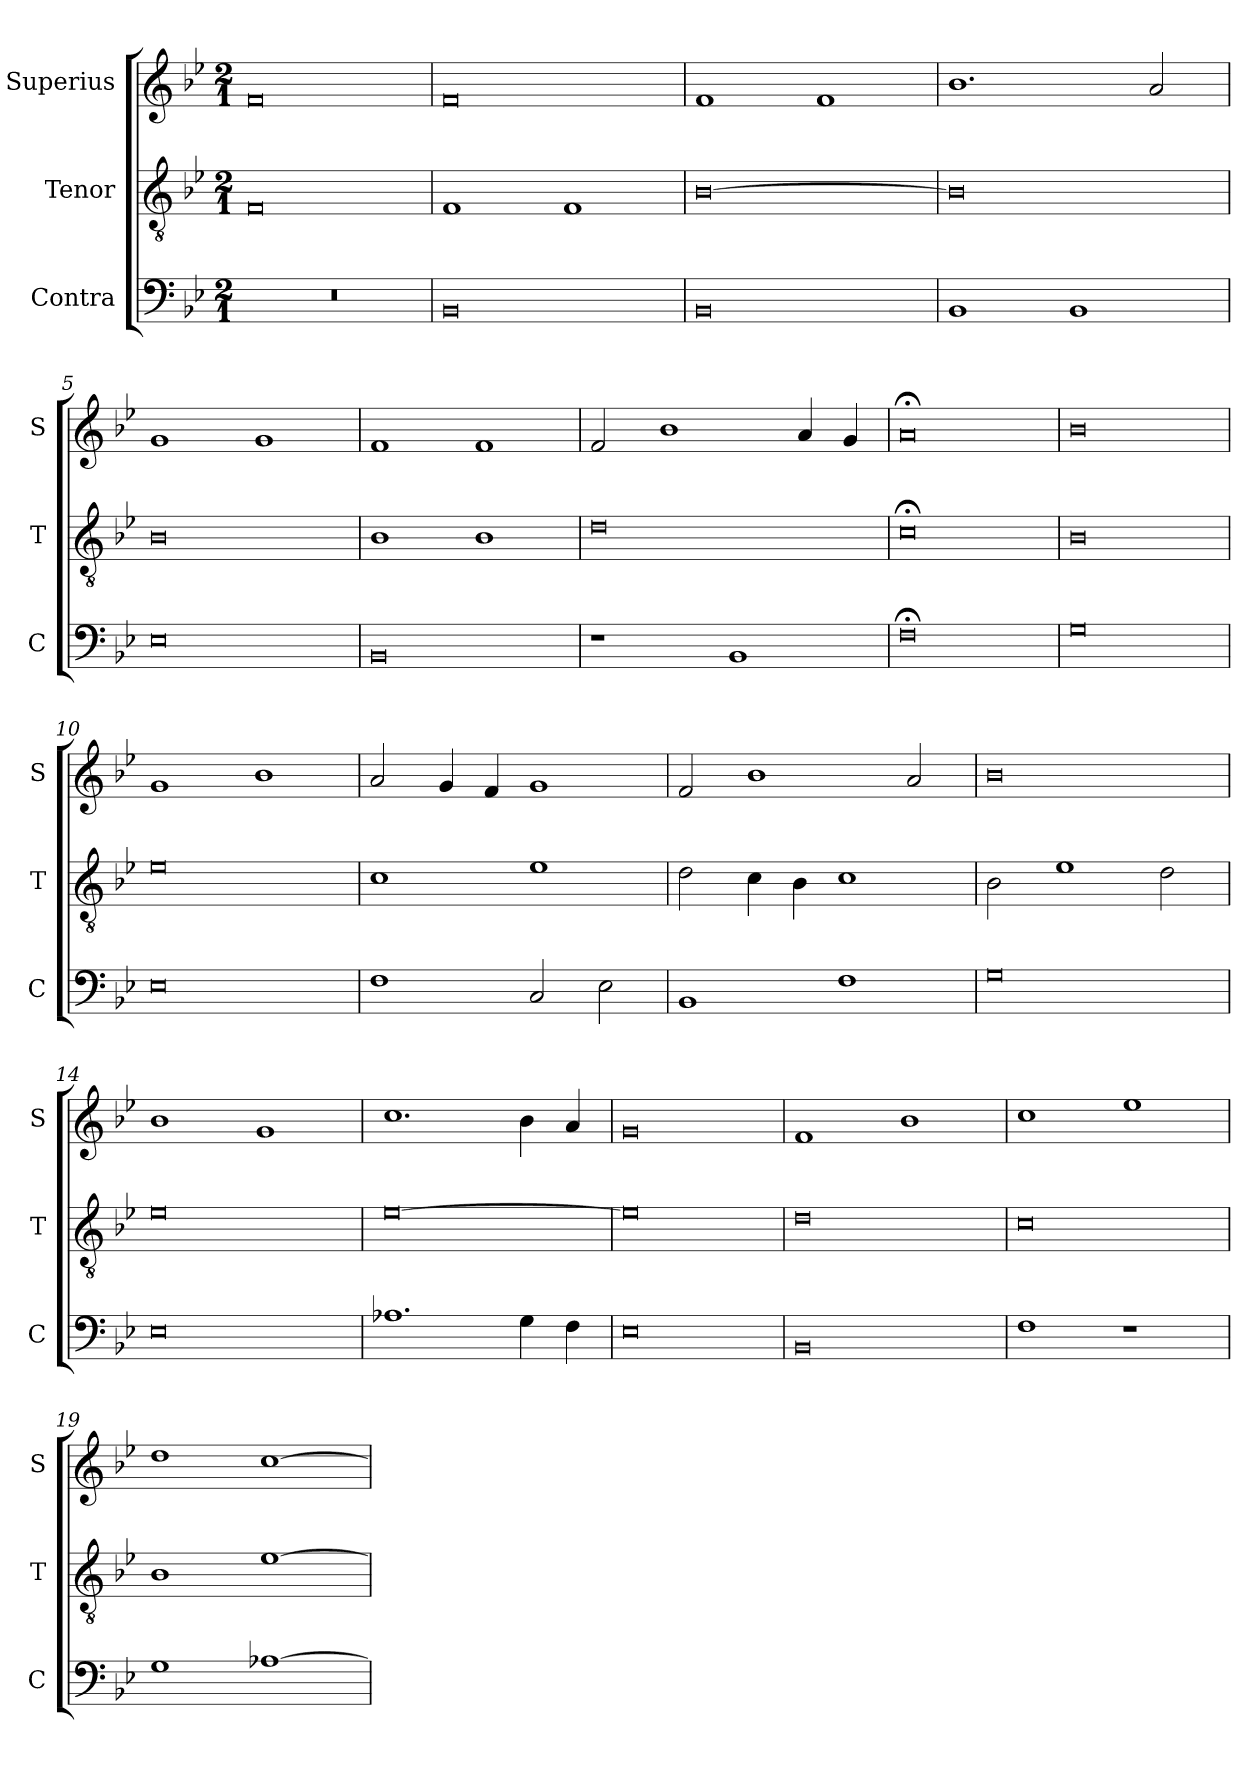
**kern	**kern	**kern
*part3	*part2	*part1
*staff3	*staff2	*staff1
*I"Contra	*I"Tenor	*I"Superius
*I'C	*I'T	*I'S
*clefF4	*clefGv2	*clefG2
*k[b-e-]	*k[b-e-]	*k[b-e-]
*M2/1	*M2/1	*M2/1
=1	=1	=1
0r	0F	0f
=2	=2	=2
0BB-	1F	0f
.	1F	.
=3	=3	=3
0BB-	[0B-	1f
.	.	1f
=4	=4	=4
1BB-	0B-]	1.b-
1BB-	.	.
.	.	2a/
=5	=5	=5
0E-	0B-	1g
.	.	1g
=6	=6	=6
0BB-	1B-	1f
.	1B-	1f
=7	=7	=7
1r	0d	2f/
.	.	1b-
1BB-	.	.
.	.	4a/
.	.	4g/
=8	=8	=8
0F;<	0c;<	0a;<
=9	=9	=9
0G	0B-	0b-
=10	=10	=10
0E-	0e-	1g
.	.	1b-
=11	=11	=11
1F	1c	2a/
.	.	4g/
.	.	4f/
2C/	1e-	1g
2E-\	.	.
=12	=12	=12
1BB-	2d\	2f/
.	4c\	1b-
.	4B-\	.
1F	1c	.
.	.	2a/
=13	=13	=13
0G	2B-\	0b-
.	1e-	.
.	2d\	.
=14	=14	=14
0E-	0e-	1b-
.	.	1g
=15	=15	=15
1.A-X	[0e-	1.cc
4G\	.	4b-\
4F\	.	4a/
=16	=16	=16
0E-	0e-]	0g
=17	=17	=17
0BB-	0d	1f
.	.	1b-
=18	=18	=18
1F	0c	1cc
1r	.	1ee-
=19	=19	=19
1G	1B-	1dd
[1A-X	[1e-	[1cc
=	=	=
*-	*-	*-
